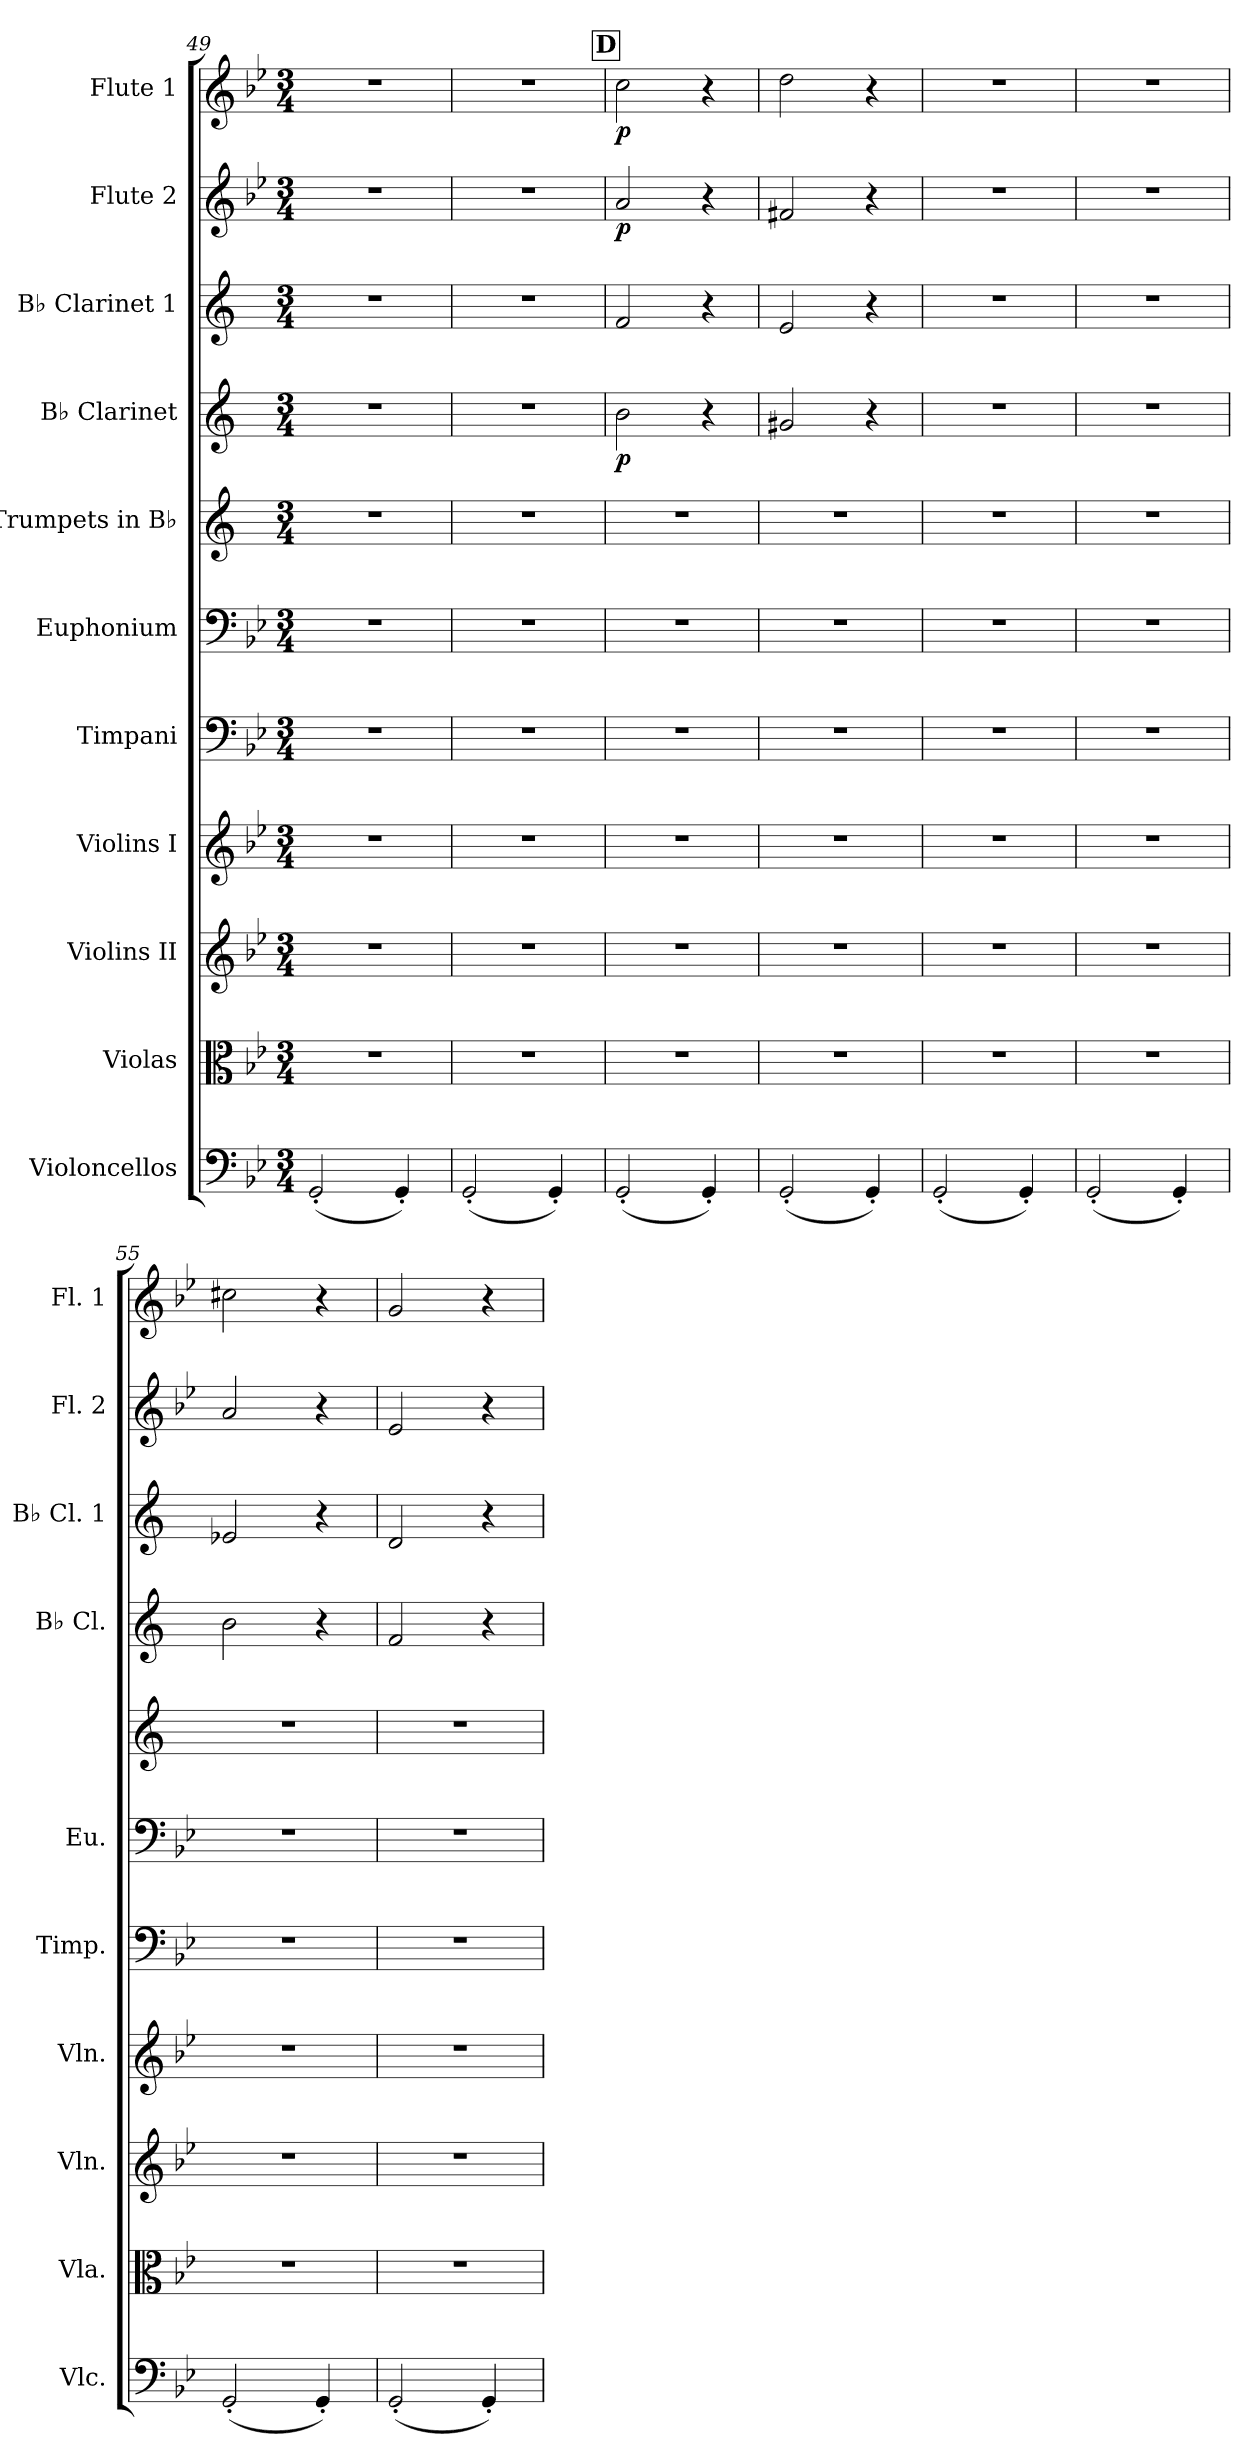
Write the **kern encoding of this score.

**kern	**kern	**kern	**kern	**kern	**kern	**kern	**kern	**dynam	**kern	**kern	**dynam	**kern	**dynam
*part11	*part10	*part9	*part8	*part7	*part6	*part5	*part4	*part4	*part3	*part2	*part2	*part1	*part1
*staff11	*staff10	*staff9	*staff8	*staff7	*staff6	*staff5	*staff4	*staff4	*staff3	*staff2	*staff2	*staff1	*staff1
*I"Violoncellos	*I"Violas	*I"Violins II	*I"Violins I	*I"Timpani	*I"Euphonium	*I"Trumpets in B♭	*I"B♭ Clarinet	*	*I"B♭ Clarinet 1	*I"Flute 2	*	*I"Flute 1	*
*I'Vlc.	*I'Vla.	*I'Vln.	*I'Vln.	*I'Timp.	*I'Eu.	*	*I'B♭ Cl.	*	*I'B♭ Cl. 1	*I'Fl. 2	*	*I'Fl. 1	*
*clefF4	*clefC3	*clefG2	*clefG2	*clefF4	*clefF4	*clefG2	*clefG2	*	*clefG2	*clefG2	*	*clefG2	*
*	*	*	*	*	*	*ITrd1c2	*ITrd1c2	*	*ITrd1c2	*	*	*	*
*k[b-e-]	*k[b-e-]	*k[b-e-]	*k[b-e-]	*k[b-e-]	*k[b-e-]	*k[b-e-]	*k[b-e-]	*	*k[b-e-]	*k[b-e-]	*	*k[b-e-]	*
*M3/4	*M3/4	*M3/4	*M3/4	*M3/4	*M3/4	*M3/4	*M3/4	*	*M3/4	*M3/4	*	*M3/4	*
=49	=49	=49	=49	=49	=49	=49	=49	=49	=49	=49	=49	=49	=49
(2GG'/	2.r	2.r	2.r	2.r	2.r	2.r	2.r	.	2.r	2.r	.	2.r	.
4GG'/)	.	.	.	.	.	.	.	.	.	.	.	.	.
=50	=50	=50	=50	=50	=50	=50	=50	=50	=50	=50	=50	=50	=50
(2GG'/	2.r	2.r	2.r	2.r	2.r	2.r	2.r	.	2.r	2.r	.	2.r	.
4GG'/)	.	.	.	.	.	.	.	.	.	.	.	.	.
!!LO:REH:place=s1:a:B:fs=14:t=D
=51	=51	=51	=51	=51	=51	=51	=51	=51	=51	=51	=51	=51	=51
!	!	!	!	!	!	!	!	!LO:DY:b	!	!	!LO:DY:b	!	!LO:DY:b
(2GG'/	2.r	2.r	2.r	2.r	2.r	2.r	2a\	p	2e-/	2a/	p	2cc\	p
4GG'/)	.	.	.	.	.	.	4r	.	4r	4r	.	4r	.
=52	=52	=52	=52	=52	=52	=52	=52	=52	=52	=52	=52	=52	=52
(2GG'/	2.r	2.r	2.r	2.r	2.r	2.r	2f#X/	.	2d/	2f#X/	.	2dd\	.
4GG'/)	.	.	.	.	.	.	4r	.	4r	4r	.	4r	.
=53	=53	=53	=53	=53	=53	=53	=53	=53	=53	=53	=53	=53	=53
(2GG'/	2.r	2.r	2.r	2.r	2.r	2.r	2.r	.	2.r	2.r	.	2.r	.
4GG'/)	.	.	.	.	.	.	.	.	.	.	.	.	.
!!LO:PB:g=z
=54	=54	=54	=54	=54	=54	=54	=54	=54	=54	=54	=54	=54	=54
(2GG'/	2.r	2.r	2.r	2.r	2.r	2.r	2.r	.	2.r	2.r	.	2.r	.
4GG'/)	.	.	.	.	.	.	.	.	.	.	.	.	.
=55	=55	=55	=55	=55	=55	=55	=55	=55	=55	=55	=55	=55	=55
(2GG'/	2.r	2.r	2.r	2.r	2.r	2.r	2a\	.	2d-X/	2a/	.	2cc#X\	.
4GG'/)	.	.	.	.	.	.	4r	.	4r	4r	.	4r	.
=56	=56	=56	=56	=56	=56	=56	=56	=56	=56	=56	=56	=56	=56
(2GG'/	2.r	2.r	2.r	2.r	2.r	2.r	2e-/	.	2c/	2e-/	.	2g/	.
4GG'/)	.	.	.	.	.	.	4r	.	4r	4r	.	4r	.
=	=	=	=	=	=	=	=	=	=	=	=	=	=
*-	*-	*-	*-	*-	*-	*-	*-	*-	*-	*-	*-	*-	*-
